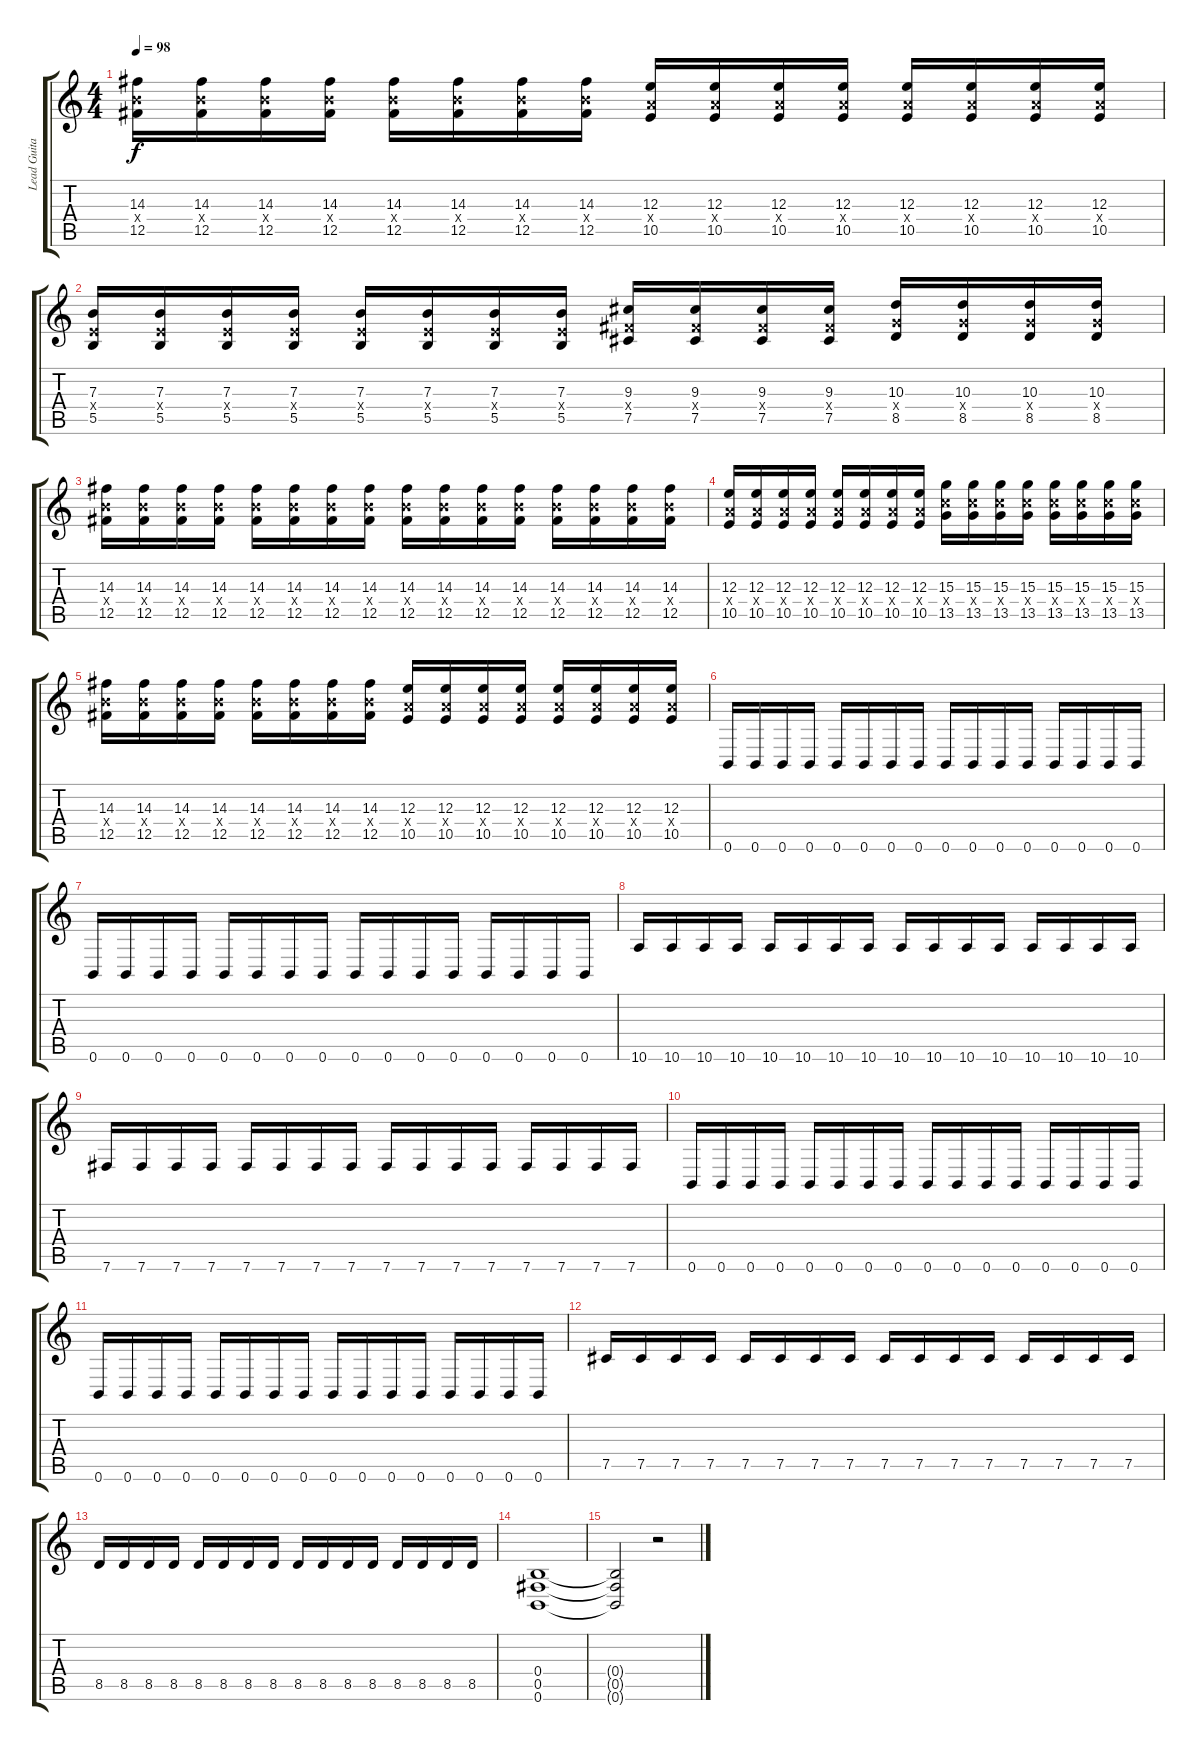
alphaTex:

\track ("Lead Guitar" "Lead Guita") {instrument distortionguitar}
\staff {score tabs}
\tuning (Db4 Ab3 E3 B2 Gb2 B1) {hide}
\ts (4 4)
\tempo 98
\clef g2
\ks c
(14.3 12.4{x} 12.5).16{dy f} (14.3 12.4{x} 12.5).16 (14.3 12.4{x} 12.5).16 (14.3 12.4{x} 12.5).16 (14.3 12.4{x} 12.5).16 (14.3 12.4{x} 12.5).16 (14.3 12.4{x} 12.5).16 (14.3 12.4{x} 12.5).16 (12.3 10.4{x} 10.5).16 (12.3 10.4{x} 10.5).16 (12.3 10.4{x} 10.5).16 (12.3 10.4{x} 10.5).16 (12.3 10.4{x} 10.5).16 (12.3 10.4{x} 10.5).16 (12.3 10.4{x} 10.5).16 (12.3 10.4{x} 10.5).16 |
(7.3 5.4{x} 5.5).16 (7.3 5.4{x} 5.5).16 (7.3 5.4{x} 5.5).16 (7.3 5.4{x} 5.5).16 (7.3 5.4{x} 5.5).16 (7.3 5.4{x} 5.5).16 (7.3 5.4{x} 5.5).16 (7.3 5.4{x} 5.5).16 (9.3 7.4{x} 7.5).16 (9.3 7.4{x} 7.5).16 (9.3 7.4{x} 7.5).16 (9.3 7.4{x} 7.5).16 (10.3 8.4{x} 8.5).16 (10.3 8.4{x} 8.5).16 (10.3 8.4{x} 8.5).16 (10.3 8.4{x} 8.5).16 |
(14.3 12.4{x} 12.5).16 (14.3 12.4{x} 12.5).16 (14.3 12.4{x} 12.5).16 (14.3 12.4{x} 12.5).16 (14.3 12.4{x} 12.5).16 (14.3 12.4{x} 12.5).16 (14.3 12.4{x} 12.5).16 (14.3 12.4{x} 12.5).16 (14.3 12.4{x} 12.5).16 (14.3 12.4{x} 12.5).16 (14.3 12.4{x} 12.5).16 (14.3 12.4{x} 12.5).16 (14.3 12.4{x} 12.5).16 (14.3 12.4{x} 12.5).16 (14.3 12.4{x} 12.5).16 (14.3 12.4{x} 12.5).16 |
(12.3 10.4{x} 10.5).16 (12.3 10.4{x} 10.5).16 (12.3 10.4{x} 10.5).16 (12.3 10.4{x} 10.5).16 (12.3 10.4{x} 10.5).16 (12.3 10.4{x} 10.5).16 (12.3 10.4{x} 10.5).16 (12.3 10.4{x} 10.5).16 (15.3 13.4{x} 13.5).16 (15.3 13.4{x} 13.5).16 (15.3 13.4{x} 13.5).16 (15.3 13.4{x} 13.5).16 (15.3 13.4{x} 13.5).16 (15.3 13.4{x} 13.5).16 (15.3 13.4{x} 13.5).16 (15.3 13.4{x} 13.5).16 |
(14.3 12.4{x} 12.5).16 (14.3 12.4{x} 12.5).16 (14.3 12.4{x} 12.5).16 (14.3 12.4{x} 12.5).16 (14.3 12.4{x} 12.5).16 (14.3 12.4{x} 12.5).16 (14.3 12.4{x} 12.5).16 (14.3 12.4{x} 12.5).16 (12.3 10.4{x} 10.5).16 (12.3 10.4{x} 10.5).16 (12.3 10.4{x} 10.5).16 (12.3 10.4{x} 10.5).16 (12.3 10.4{x} 10.5).16 (12.3 10.4{x} 10.5).16 (12.3 10.4{x} 10.5).16 (12.3 10.4{x} 10.5).16 |
0.6.16 0.6.16 0.6.16 0.6.16 0.6.16 0.6.16 0.6.16 0.6.16 0.6.16 0.6.16 0.6.16 0.6.16 0.6.16 0.6.16 0.6.16 0.6.16 |
0.6.16 0.6.16 0.6.16 0.6.16 0.6.16 0.6.16 0.6.16 0.6.16 0.6.16 0.6.16 0.6.16 0.6.16 0.6.16 0.6.16 0.6.16 0.6.16 |
10.6.16 10.6.16 10.6.16 10.6.16 10.6.16 10.6.16 10.6.16 10.6.16 10.6.16 10.6.16 10.6.16 10.6.16 10.6.16 10.6.16 10.6.16 10.6.16 |
7.6.16 7.6.16 7.6.16 7.6.16 7.6.16 7.6.16 7.6.16 7.6.16 7.6.16 7.6.16 7.6.16 7.6.16 7.6.16 7.6.16 7.6.16 7.6.16 |
0.6.16 0.6.16 0.6.16 0.6.16 0.6.16 0.6.16 0.6.16 0.6.16 0.6.16 0.6.16 0.6.16 0.6.16 0.6.16 0.6.16 0.6.16 0.6.16 |
0.6.16 0.6.16 0.6.16 0.6.16 0.6.16 0.6.16 0.6.16 0.6.16 0.6.16 0.6.16 0.6.16 0.6.16 0.6.16 0.6.16 0.6.16 0.6.16 |
7.5.16 7.5.16 7.5.16 7.5.16 7.5.16 7.5.16 7.5.16 7.5.16 7.5.16 7.5.16 7.5.16 7.5.16 7.5.16 7.5.16 7.5.16 7.5.16 |
8.5.16 8.5.16 8.5.16 8.5.16 8.5.16 8.5.16 8.5.16 8.5.16 8.5.16 8.5.16 8.5.16 8.5.16 8.5.16 8.5.16 8.5.16 8.5.16 |
(0.4 0.5 0.6).1 |
(0.4{t} 0.5{t} 0.6{t}).2 r.2
